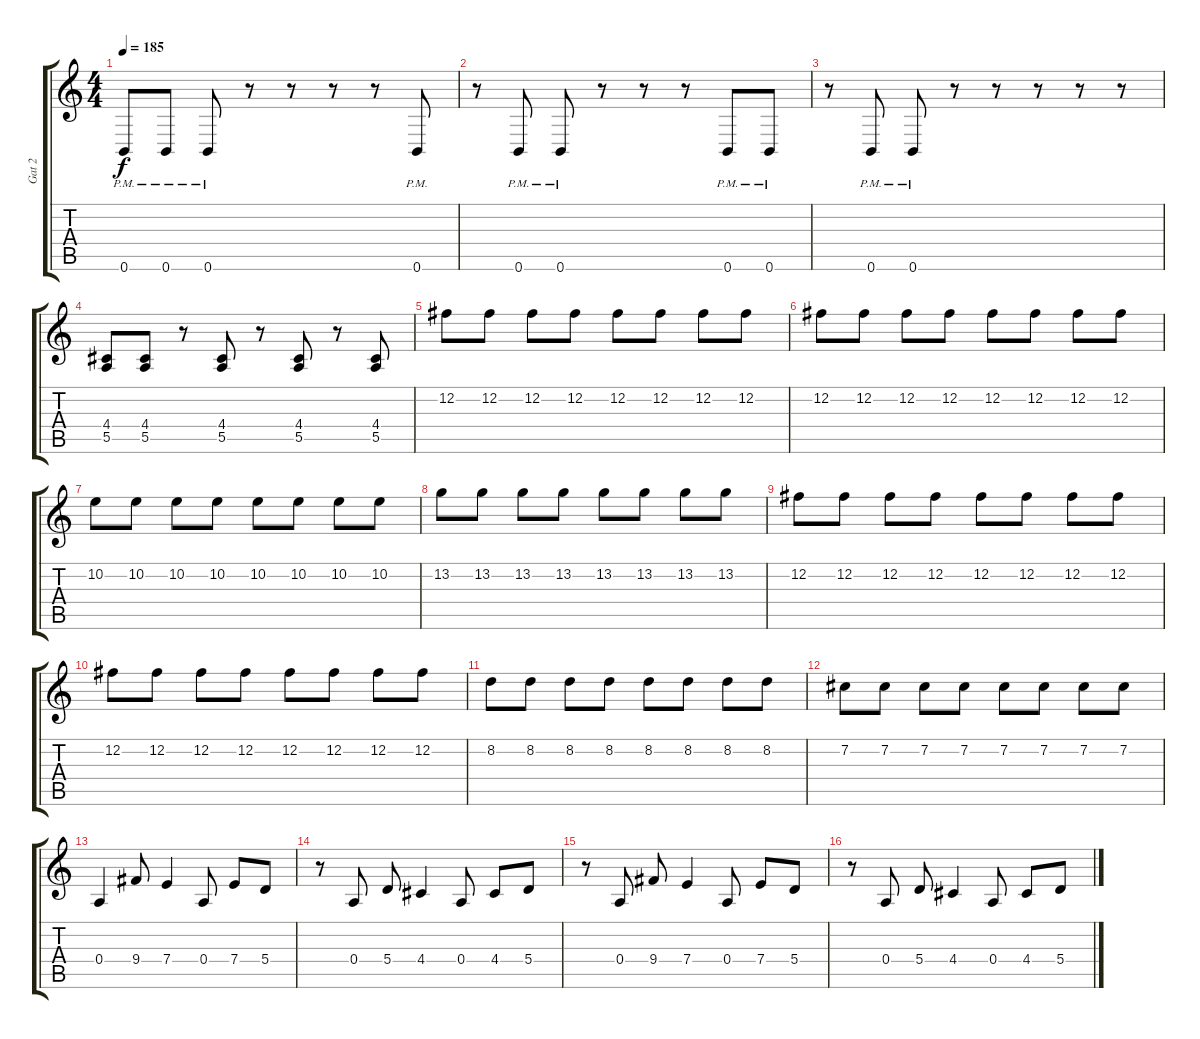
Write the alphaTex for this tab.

\track ("Gat 2" "Gat 2") {instrument distortionguitar}
\staff {score tabs}
\tuning (B3 Gb3 D3 A2 E2 B1) {hide}
\ts (4 4)
\tempo 185
\clef g2
\ks c
0.6{pm}.8{dy f} 0.6{pm}.8 0.6{pm}.8 r.8 r.8 r.8 r.8 0.6{pm}.8 |
r.8 0.6{pm}.8 0.6{pm}.8 r.8 r.8 r.8 0.6{pm}.8 0.6{pm}.8 |
r.8 0.6{pm}.8 0.6{pm}.8 r.8 r.8 r.8 r.8 r.8 |
(4.4 5.5).8 (4.4 5.5).8 r.8 (4.4 5.5).8 r.8 (4.4 5.5).8 r.8 (4.4 5.5).8 |
12.2.8 12.2.8 12.2.8 12.2.8 12.2.8 12.2.8 12.2.8 12.2.8 |
12.2.8 12.2.8 12.2.8 12.2.8 12.2.8 12.2.8 12.2.8 12.2.8 |
10.2.8 10.2.8 10.2.8 10.2.8 10.2.8 10.2.8 10.2.8 10.2.8 |
13.2.8 13.2.8 13.2.8 13.2.8 13.2.8 13.2.8 13.2.8 13.2.8 |
12.2.8 12.2.8 12.2.8 12.2.8 12.2.8 12.2.8 12.2.8 12.2.8 |
12.2.8 12.2.8 12.2.8 12.2.8 12.2.8 12.2.8 12.2.8 12.2.8 |
8.2.8 8.2.8 8.2.8 8.2.8 8.2.8 8.2.8 8.2.8 8.2.8 |
7.2.8 7.2.8 7.2.8 7.2.8 7.2.8 7.2.8 7.2.8 7.2.8 |
0.4.4 9.4.8 7.4.4 0.4.8 7.4.8 5.4.8 |
r.8 0.4.8 5.4.8 4.4.4 0.4.8 4.4.8 5.4.8 |
r.8 0.4.8 9.4.8 7.4.4 0.4.8 7.4.8 5.4.8 |
r.8 0.4.8 5.4.8 4.4.4 0.4.8 4.4.8 5.4.8
